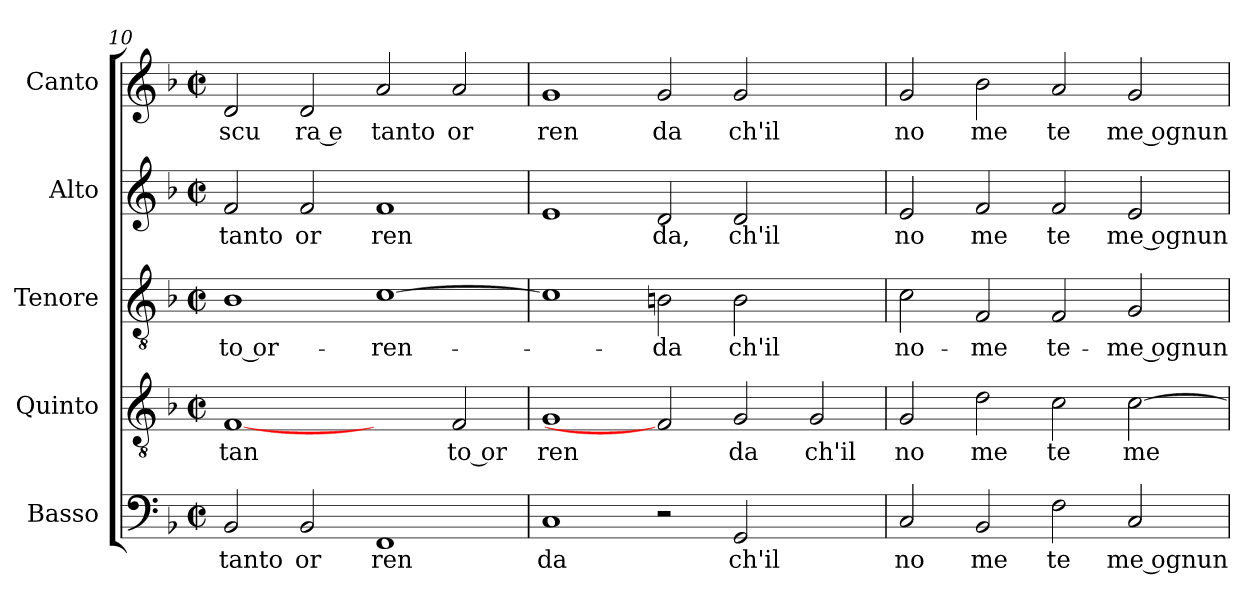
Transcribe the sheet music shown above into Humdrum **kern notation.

**kern	**text	**kern	**text	**kern	**text	**kern	**text	**kern	**text
*part5	*part5	*part4	*part4	*part3	*part3	*part2	*part2	*part1	*part1
*staff5	*staff5	*staff4	*staff4	*staff3	*staff3	*staff2	*staff2	*staff1	*staff1
*I"Basso	*	*I"Quinto	*	*I"Tenore	*	*I"Alto	*	*I"Canto	*
*clefF4	*	*clefGv2	*	*clefGv2	*	*clefG2	*	*clefG2	*
*k[b-]	*	*k[b-]	*	*k[b-]	*	*k[b-]	*	*k[b-]	*
*F:	*	*F:	*	*F:	*	*F:	*	*F:	*
*M2/2	*	*M2/2	*	*M2/2	*	*M2/2	*	*M2/2	*
*met(c|)	*	*met(c|)	*	*met(c|)	*	*met(c|)	*	*met(c|)	*
=10	=10	=10	=10	=10	=10	=10	=10	=10	=10
!	!LO:LY:b:cj	!	!LO:LY:b:cj	!	!LO:LY:b:rj	!	!LO:LY:b:cj	!	!LO:LY:b:cj
2BB-/	tanto	[1F	tan	1B-	-to or-	2f/	tanto	2d/	scu
!	!LO:LY:b	!	!	!	!	!	!LO:LY:b	!	!LO:LY:b:rj
2BB-/	or	.	.	.	.	2f/	or	2d/	ra e
!	!LO:LY:b:cj	!	!	!	!LO:LY:b:cj	!	!LO:LY:b:cj	!	!LO:LY:b:cj
1FF	ren	2ryy	.	[>1c	-ren-	1f	ren	2a/	tanto
!	!	!	!LO:LY:b:rj	!	!	!	!	!	!LO:LY:b
.	.	2F/	to or	.	.	.	.	2a/	or
=11	=11	=11	=11	=11	=11	=11	=11	=11	=11
!	!LO:LY:b:cj	!	!LO:LY:b:cj	!	!	!	!	!	!LO:LY:b:cj
1C	da	1G	ren	1c]	.	1e	.	1g	ren
!	!	!	!	!	!LO:LY:b:cj	!	!LO:LY:b:cj	!	!LO:LY:b:cj
2r	.	2F]	.	2Bn\	-da	2d/	da,	2g/	da
!	!LO:LY:b:cj	!	!LO:LY:b:cj	!	!LO:LY:b:cj	!	!LO:LY:b:cj	!	!LO:LY:b:cj
2GG/	ch'il	2G/	da	2B\	ch'il	2d/	ch'il	2g/	ch'il
!	!	!	!LO:LY:b:cj	!	!	!	!	!	!
2ryy	.	2G/	ch'il	2ryy	.	2ryy	.	2ryy	.
!!LO:LB:g=z
=12	=12	=12	=12	=12	=12	=12	=12	=12	=12
!	!LO:LY:b:cj	!	!LO:LY:b:cj	!	!LO:LY:b:cj	!	!LO:LY:b:cj	!	!LO:LY:b:cj
2C/	no	2G/	no	2c\	no-	2e/	no	2g/	no
!	!LO:LY:b:cj	!	!LO:LY:b:cj	!	!LO:LY:b:cj	!	!LO:LY:b:cj	!	!LO:LY:b:cj
2BB-/	me	2d\	me	2F/	-me	2f/	me	2b-\	me
!	!LO:LY:b:cj	!	!LO:LY:b:cj	!	!LO:LY:b:cj	!	!LO:LY:b:cj	!	!LO:LY:b:cj
2F\	te	2c\	te	2F/	te-	2f/	te	2a/	te
!	!LO:LY:b:rj	!	!LO:LY:b	!	!LO:LY:b:rj	!	!LO:LY:b:rj	!	!LO:LY:b:rj
2C/	me ognun	[>2c\	me	2G/	-me ognun	2e/	me ognun	2g/	me ognun
=	=	=	=	=	=	=	=	=	=
*-	*-	*-	*-	*-	*-	*-	*-	*-	*-
